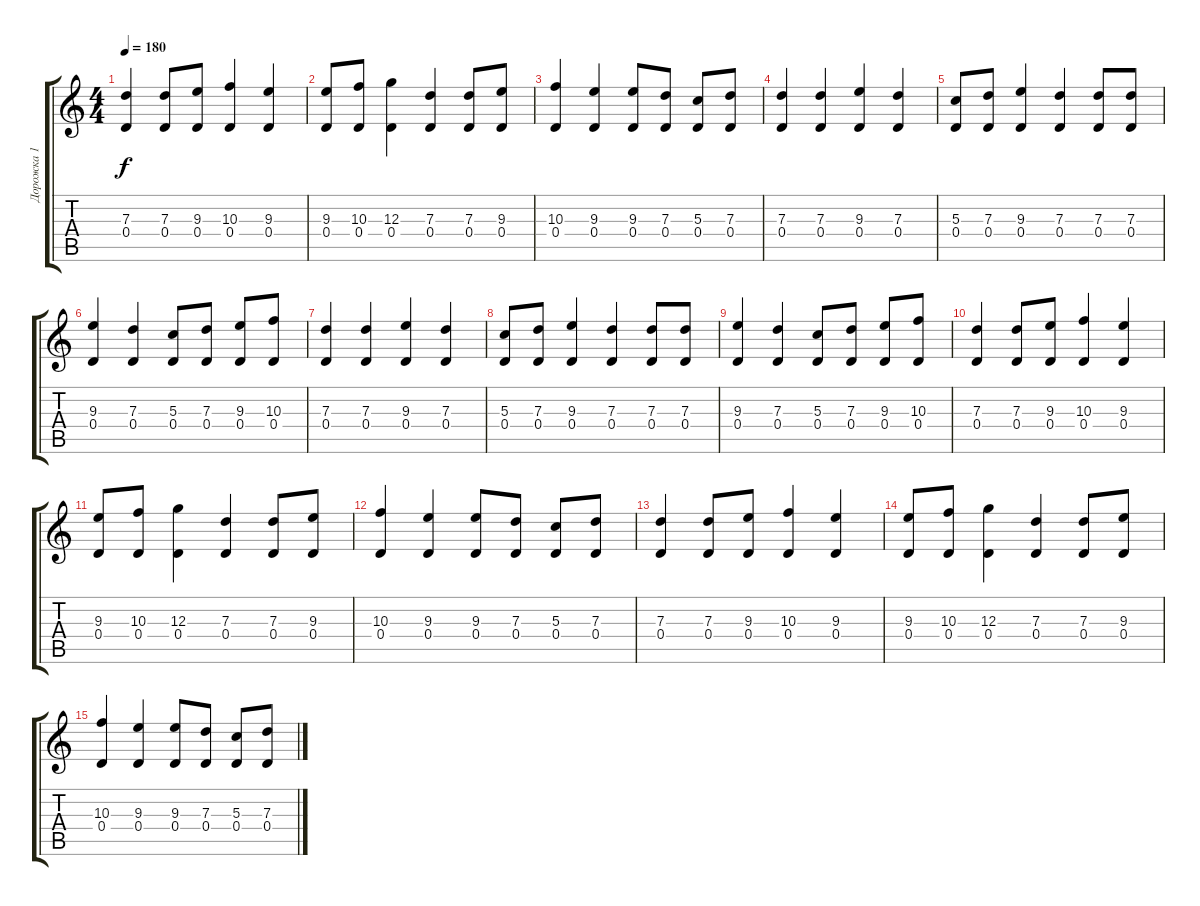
\track ("Дорожка 1" "Дорожка 1") {instrument distortionguitar}
\staff {score tabs}
\tuning (E4 B3 G3 D3 A2 E2) {hide}
\ts (4 4)
\tempo 180
\clef g2
\ks c
(7.3 0.4).4{dy f} (7.3 0.4).8 (9.3 0.4).8 (10.3 0.4).4 (9.3 0.4).4 |
(9.3 0.4).8 (10.3 0.4).8 (12.3 0.4).4 (7.3 0.4).4 (7.3 0.4).8 (9.3 0.4).8 |
(10.3 0.4).4 (9.3 0.4).4 (9.3 0.4).8 (7.3 0.4).8 (5.3 0.4).8 (7.3 0.4).8 |
(7.3 0.4).4 (7.3 0.4).4 (9.3 0.4).4 (7.3 0.4).4 |
(5.3 0.4).8 (7.3 0.4).8 (9.3 0.4).4 (7.3 0.4).4 (7.3 0.4).8 (7.3 0.4).8 |
(9.3 0.4).4 (7.3 0.4).4 (5.3 0.4).8 (7.3 0.4).8 (9.3 0.4).8 (10.3 0.4).8 |
(7.3 0.4).4 (7.3 0.4).4 (9.3 0.4).4 (7.3 0.4).4 |
(5.3 0.4).8 (7.3 0.4).8 (9.3 0.4).4 (7.3 0.4).4 (7.3 0.4).8 (7.3 0.4).8 |
(9.3 0.4).4 (7.3 0.4).4 (5.3 0.4).8 (7.3 0.4).8 (9.3 0.4).8 (10.3 0.4).8 |
(7.3 0.4).4 (7.3 0.4).8 (9.3 0.4).8 (10.3 0.4).4 (9.3 0.4).4 |
(9.3 0.4).8 (10.3 0.4).8 (12.3 0.4).4 (7.3 0.4).4 (7.3 0.4).8 (9.3 0.4).8 |
(10.3 0.4).4 (9.3 0.4).4 (9.3 0.4).8 (7.3 0.4).8 (5.3 0.4).8 (7.3 0.4).8 |
(7.3 0.4).4 (7.3 0.4).8 (9.3 0.4).8 (10.3 0.4).4 (9.3 0.4).4 |
(9.3 0.4).8 (10.3 0.4).8 (12.3 0.4).4 (7.3 0.4).4 (7.3 0.4).8 (9.3 0.4).8 |
(10.3 0.4).4 (9.3 0.4).4 (9.3 0.4).8 (7.3 0.4).8 (5.3 0.4).8 (7.3 0.4).8
